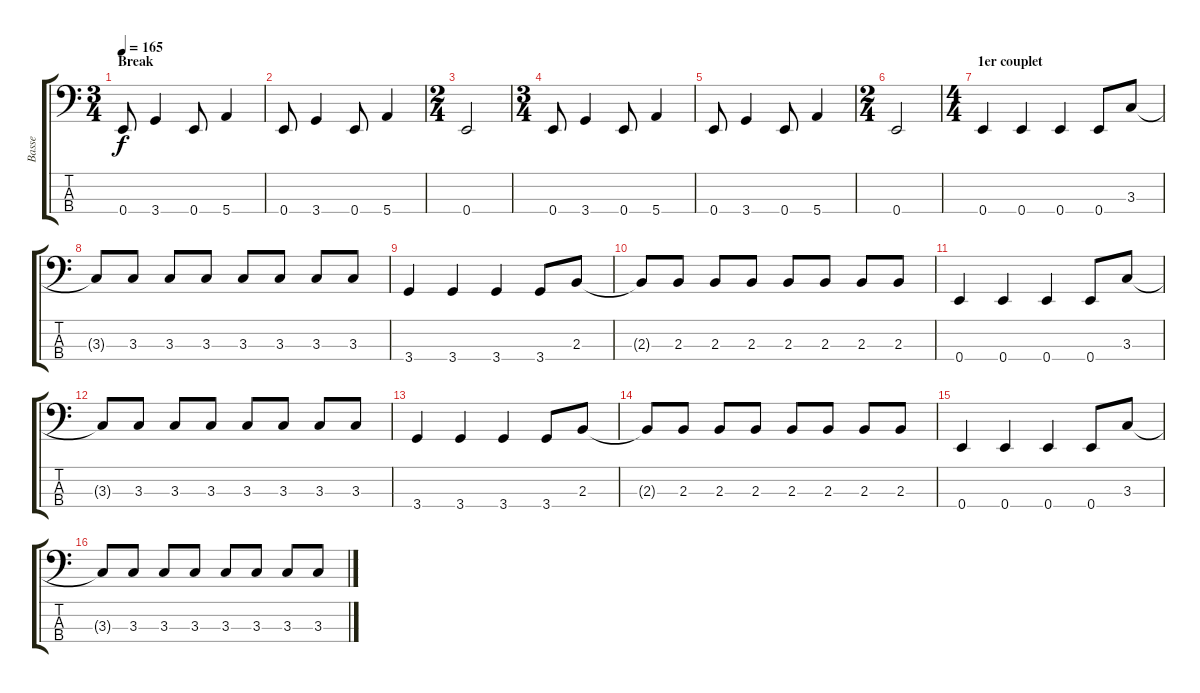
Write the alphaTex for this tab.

\track ("Basse" "Basse") {instrument electricbassfinger}
\staff {score tabs}
\tuning (G2 D2 A1 E1) {hide}
\ts (3 4)
\section ("" "Break")
\tempo 165
\clef f4
\ks c
0.4.8{dy f instrument lead8bassandlead} 3.4.4 0.4.8 5.4.4 |
0.4.8 3.4.4 0.4.8 5.4.4 |
\ts (2 4)
0.4.2 |
\ts (3 4)
0.4.8 3.4.4 0.4.8 5.4.4 |
0.4.8 3.4.4 0.4.8 5.4.4 |
\ts (2 4)
0.4.2 |
\ts (4 4)
\section ("" "1er couplet")
0.4.4{volume 10 instrument electricbassfinger} 0.4.4 0.4.4 0.4.8 3.3.8 |
3.3{t}.8 3.3.8 3.3.8 3.3.8 3.3.8 3.3.8 3.3.8 3.3.8 |
3.4.4 3.4.4 3.4.4 3.4.8 2.3.8 |
2.3{t}.8 2.3.8 2.3.8 2.3.8 2.3.8 2.3.8 2.3.8 2.3.8 |
0.4.4{volume 10 instrument electricbassfinger} 0.4.4 0.4.4 0.4.8 3.3.8 |
3.3{t}.8 3.3.8 3.3.8 3.3.8 3.3.8 3.3.8 3.3.8 3.3.8 |
3.4.4 3.4.4 3.4.4 3.4.8 2.3.8 |
2.3{t}.8 2.3.8 2.3.8 2.3.8 2.3.8 2.3.8 2.3.8 2.3.8 |
0.4.4{volume 10 instrument electricbassfinger} 0.4.4 0.4.4 0.4.8 3.3.8 |
3.3{t}.8 3.3.8 3.3.8 3.3.8 3.3.8 3.3.8 3.3.8 3.3.8
